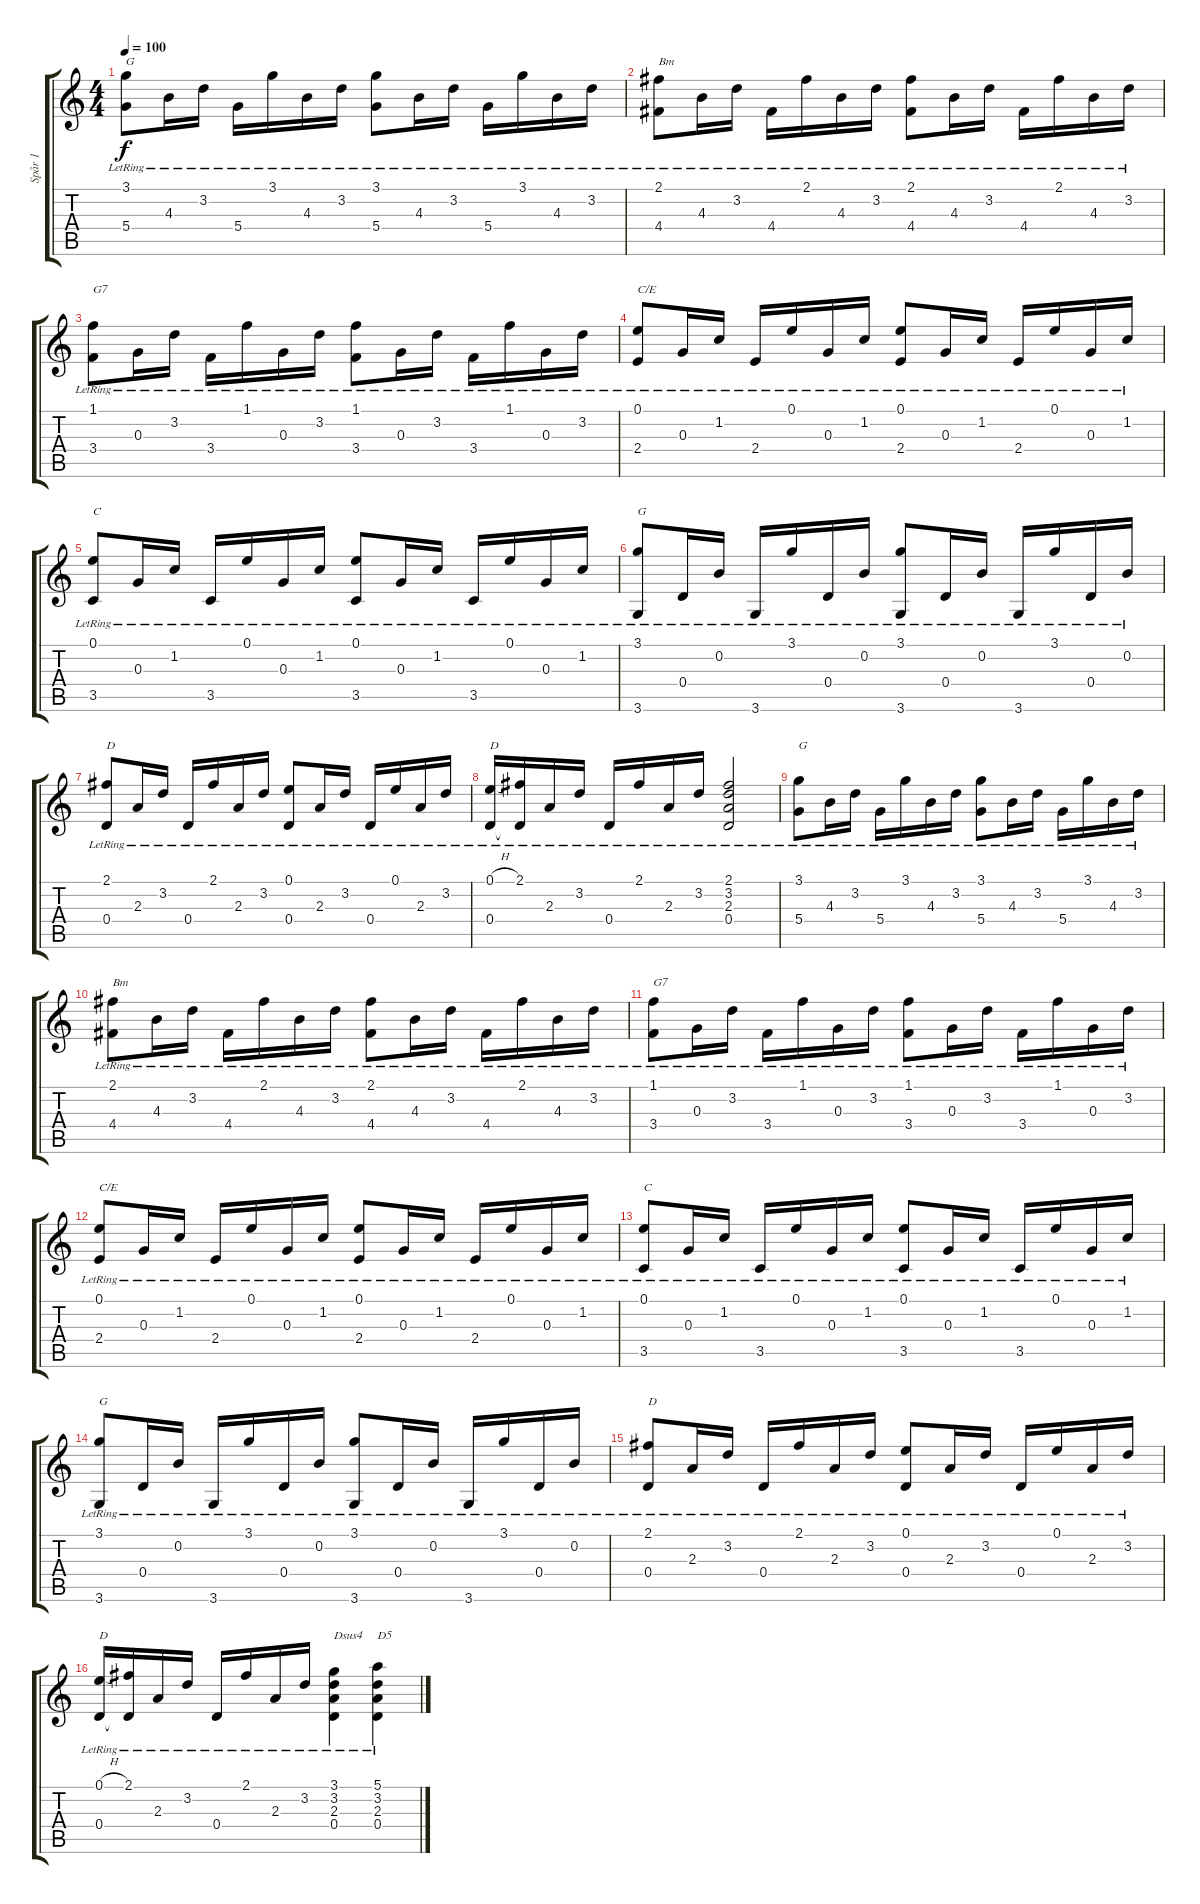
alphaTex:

\track ("Spår 1" "Spår 1") {instrument acousticguitarsteel}
\staff {score tabs}
\tuning (E4 B3 G3 D3 A2 E2) {hide}
\ts (4 4)
\tempo 100
\clef g2
\ks c
(3.1{lr} 5.4{lr}).8{txt "G" dy f} 4.3{lr}.16 3.2{lr}.16 5.4{lr}.16 3.1{lr}.16 4.3{lr}.16 3.2{lr}.16 (3.1{lr} 5.4{lr}).8 4.3{lr}.16 3.2{lr}.16 5.4{lr}.16 3.1{lr}.16 4.3{lr}.16 3.2{lr}.16 |
(2.1{lr} 4.4{lr}).8{txt "Bm"} 4.3{lr}.16 3.2{lr}.16 4.4{lr}.16 2.1{lr}.16 4.3{lr}.16 3.2{lr}.16 (2.1{lr} 4.4{lr}).8 4.3{lr}.16 3.2{lr}.16 4.4{lr}.16 2.1{lr}.16 4.3{lr}.16 3.2{lr}.16 |
(1.1{lr} 3.4{lr}).8{txt "G7"} 0.3{lr}.16 3.2{lr}.16 3.4{lr}.16 1.1{lr}.16 0.3{lr}.16 3.2{lr}.16 (1.1{lr} 3.4{lr}).8 0.3{lr}.16 3.2{lr}.16 3.4{lr}.16 1.1{lr}.16 0.3{lr}.16 3.2{lr}.16 |
(0.1{lr} 2.4{lr}).8{txt "C/E"} 0.3{lr}.16 1.2{lr}.16 2.4{lr}.16 0.1{lr}.16 0.3{lr}.16 1.2{lr}.16 (0.1{lr} 2.4{lr}).8 0.3{lr}.16 1.2{lr}.16 2.4{lr}.16 0.1{lr}.16 0.3{lr}.16 1.2{lr}.16 |
(0.1{lr} 3.5{lr}).8{txt "C"} 0.3{lr}.16 1.2{lr}.16 3.5{lr}.16 0.1{lr}.16 0.3{lr}.16 1.2{lr}.16 (0.1{lr} 3.5{lr}).8 0.3{lr}.16 1.2{lr}.16 3.5{lr}.16 0.1{lr}.16 0.3{lr}.16 1.2{lr}.16 |
(3.1{lr} 3.6{lr}).8{txt "G"} 0.4{lr}.16 0.2{lr}.16 3.6{lr}.16 3.1{lr}.16 0.4{lr}.16 0.2{lr}.16 (3.1{lr} 3.6{lr}).8 0.4{lr}.16 0.2{lr}.16 3.6{lr}.16 3.1{lr}.16 0.4{lr}.16 0.2{lr}.16 |
(2.1{lr} 0.4{lr}).8{txt "D"} 2.3{lr}.16 3.2{lr}.16 0.4{lr}.16 2.1{lr}.16 2.3{lr}.16 3.2{lr}.16 (0.1{lr} 0.4{lr}).8 2.3{lr}.16 3.2{lr}.16 0.4{lr}.16 0.1{lr}.16 2.3{lr}.16 3.2{lr}.16 |
(0.1{h lr} 0.4{lr}).16{txt "D"} (2.1{lr} 0.4{t}).16 2.3{lr}.16 3.2{lr}.16 0.4{lr}.16 2.1{lr}.16 2.3{lr}.16 3.2{lr}.16 (2.1{lr} 3.2 2.3 0.4).2 |
(3.1{lr} 5.4{lr}).8{txt "G"} 4.3{lr}.16 3.2{lr}.16 5.4{lr}.16 3.1{lr}.16 4.3{lr}.16 3.2{lr}.16 (3.1{lr} 5.4{lr}).8 4.3{lr}.16 3.2{lr}.16 5.4{lr}.16 3.1{lr}.16 4.3{lr}.16 3.2{lr}.16 |
(2.1{lr} 4.4{lr}).8{txt "Bm"} 4.3{lr}.16 3.2{lr}.16 4.4{lr}.16 2.1{lr}.16 4.3{lr}.16 3.2{lr}.16 (2.1{lr} 4.4{lr}).8 4.3{lr}.16 3.2{lr}.16 4.4{lr}.16 2.1{lr}.16 4.3{lr}.16 3.2{lr}.16 |
(1.1{lr} 3.4{lr}).8{txt "G7"} 0.3{lr}.16 3.2{lr}.16 3.4{lr}.16 1.1{lr}.16 0.3{lr}.16 3.2{lr}.16 (1.1{lr} 3.4{lr}).8 0.3{lr}.16 3.2{lr}.16 3.4{lr}.16 1.1{lr}.16 0.3{lr}.16 3.2{lr}.16 |
(0.1{lr} 2.4{lr}).8{txt "C/E"} 0.3{lr}.16 1.2{lr}.16 2.4{lr}.16 0.1{lr}.16 0.3{lr}.16 1.2{lr}.16 (0.1{lr} 2.4{lr}).8 0.3{lr}.16 1.2{lr}.16 2.4{lr}.16 0.1{lr}.16 0.3{lr}.16 1.2{lr}.16 |
(0.1{lr} 3.5{lr}).8{txt "C"} 0.3{lr}.16 1.2{lr}.16 3.5{lr}.16 0.1{lr}.16 0.3{lr}.16 1.2{lr}.16 (0.1{lr} 3.5{lr}).8 0.3{lr}.16 1.2{lr}.16 3.5{lr}.16 0.1{lr}.16 0.3{lr}.16 1.2{lr}.16 |
(3.1{lr} 3.6{lr}).8{txt "G"} 0.4{lr}.16 0.2{lr}.16 3.6{lr}.16 3.1{lr}.16 0.4{lr}.16 0.2{lr}.16 (3.1{lr} 3.6{lr}).8 0.4{lr}.16 0.2{lr}.16 3.6{lr}.16 3.1{lr}.16 0.4{lr}.16 0.2{lr}.16 |
(2.1{lr} 0.4{lr}).8{txt "D"} 2.3{lr}.16 3.2{lr}.16 0.4{lr}.16 2.1{lr}.16 2.3{lr}.16 3.2{lr}.16 (0.1{lr} 0.4{lr}).8 2.3{lr}.16 3.2{lr}.16 0.4{lr}.16 0.1{lr}.16 2.3{lr}.16 3.2{lr}.16 |
(0.1{h lr} 0.4{lr}).16{txt "D"} (2.1{lr} 0.4{t}).16 2.3{lr}.16 3.2{lr}.16 0.4{lr}.16 2.1{lr}.16 2.3{lr}.16 3.2{lr}.16 (3.1{lr} 3.2 2.3 0.4).4{txt "Dsus4"} (5.1{lr} 3.2 2.3 0.4).4{txt "D5"}
